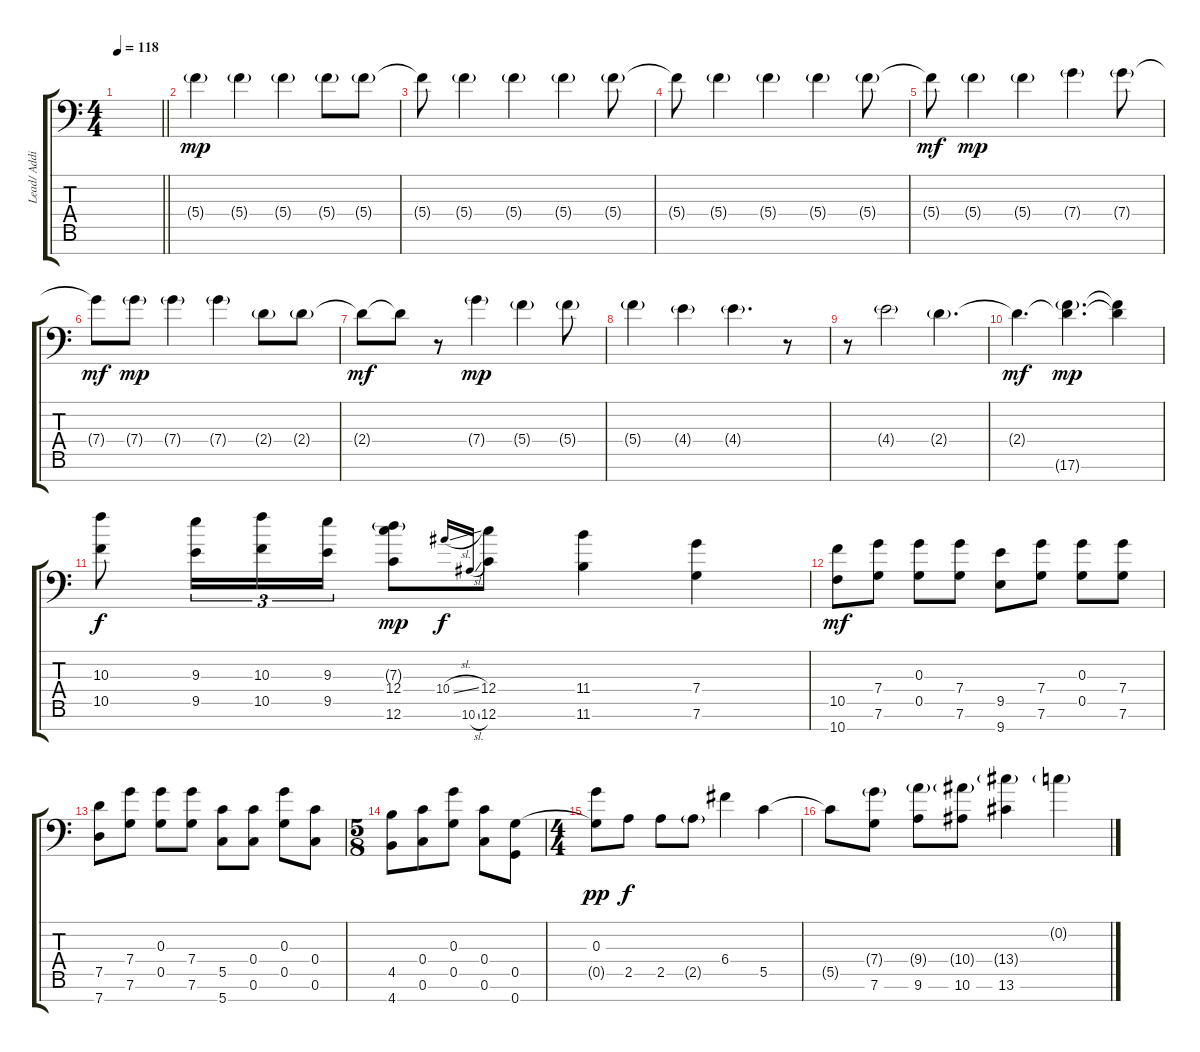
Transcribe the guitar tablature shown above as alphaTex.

\track ("Lead/ Additional" "Lead/ Addi") {instrument overdrivenguitar}
\staff {score tabs}
\tuning (E4 C4 G3 C3 G2 C2 G1) {hide}
\ts (4 4)
\tempo 118
\clef f4
\barLineRight lightlight
\ks c
|
5.4{g}.4{dy mp} 5.4{g}.4 5.4{g}.4 5.4{g}.8 5.4{g}.8 |
5.4{t}.8 5.4{g}.4 5.4{g}.4 5.4{g}.4 5.4{g}.8 |
5.4{t}.8 5.4{g}.4 5.4{g}.4 5.4{g}.4 5.4{g}.8 |
5.4{t}.8{dy mf} 5.4{g}.4{dy mp} 5.4{g}.4 7.4{g}.4 7.4{g}.8 |
7.4{t}.8{dy mf} 7.4{g}.8{dy mp} 7.4{g}.4 7.4{g}.4 2.4{g}.8 2.4{g}.8 |
2.4{t}.8{dy mf} 2.4{t}.8 r.8 7.4{g}.4{dy mp} 5.4{g}.4 5.4{g}.8 |
5.4{g}.4 4.4{g}.4 4.4{g}.4{d} r.8 |
r.8 4.4{g}.2 2.4{g}.4{d} |
2.4{t}.4{d dy mf} (2.4{t} 17.6{g}).4{d dy mp} (2.4{t} 17.6{t}).4 |
(10.3 10.5).8{dy f} (9.3 9.5).16{tu (3 2)} (10.3 10.5).16{tu (3 2)} (9.3 9.5).16{tu (3 2)} (7.3{g} 12.4 12.6).8{dy mp} 10.4{sl}.16{gr onbeat dy f} 10.6{sl}.16{gr onbeat} (12.4 12.6).8 (11.4 11.6).4 (7.4 7.6).4 |
(10.5 10.7).8{dy mf} (7.4 7.6).8 (0.3 0.5).8 (7.4 7.6).8 (9.5 9.7).8 (7.4 7.6).8 (0.3 0.5).8 (7.4 7.6).8 |
(7.5 7.7).8 (7.4 7.6).8 (0.3 0.5).8 (7.4 7.6).8 (5.5 5.7).8 (0.4 0.6).8 (0.3 0.5).8 (0.4 0.6).8 |
\ts (5 8)
(4.5 4.7).8 (0.4 0.6).8 (0.3 0.5).8 (0.4 0.6).8 (0.5 0.7).8 |
\ts (4 4)
(0.3 0.5{t}).8{dy pp} 2.5.8{dy f} 2.5.8 2.5{g}.8 6.4.4 5.5.4 |
5.5{t}.8 (7.4{g} 7.6).8 (9.4{g} 9.6).8 (10.4{g} 10.6).8 (13.4{g} 13.6).4 0.2{g}.4
